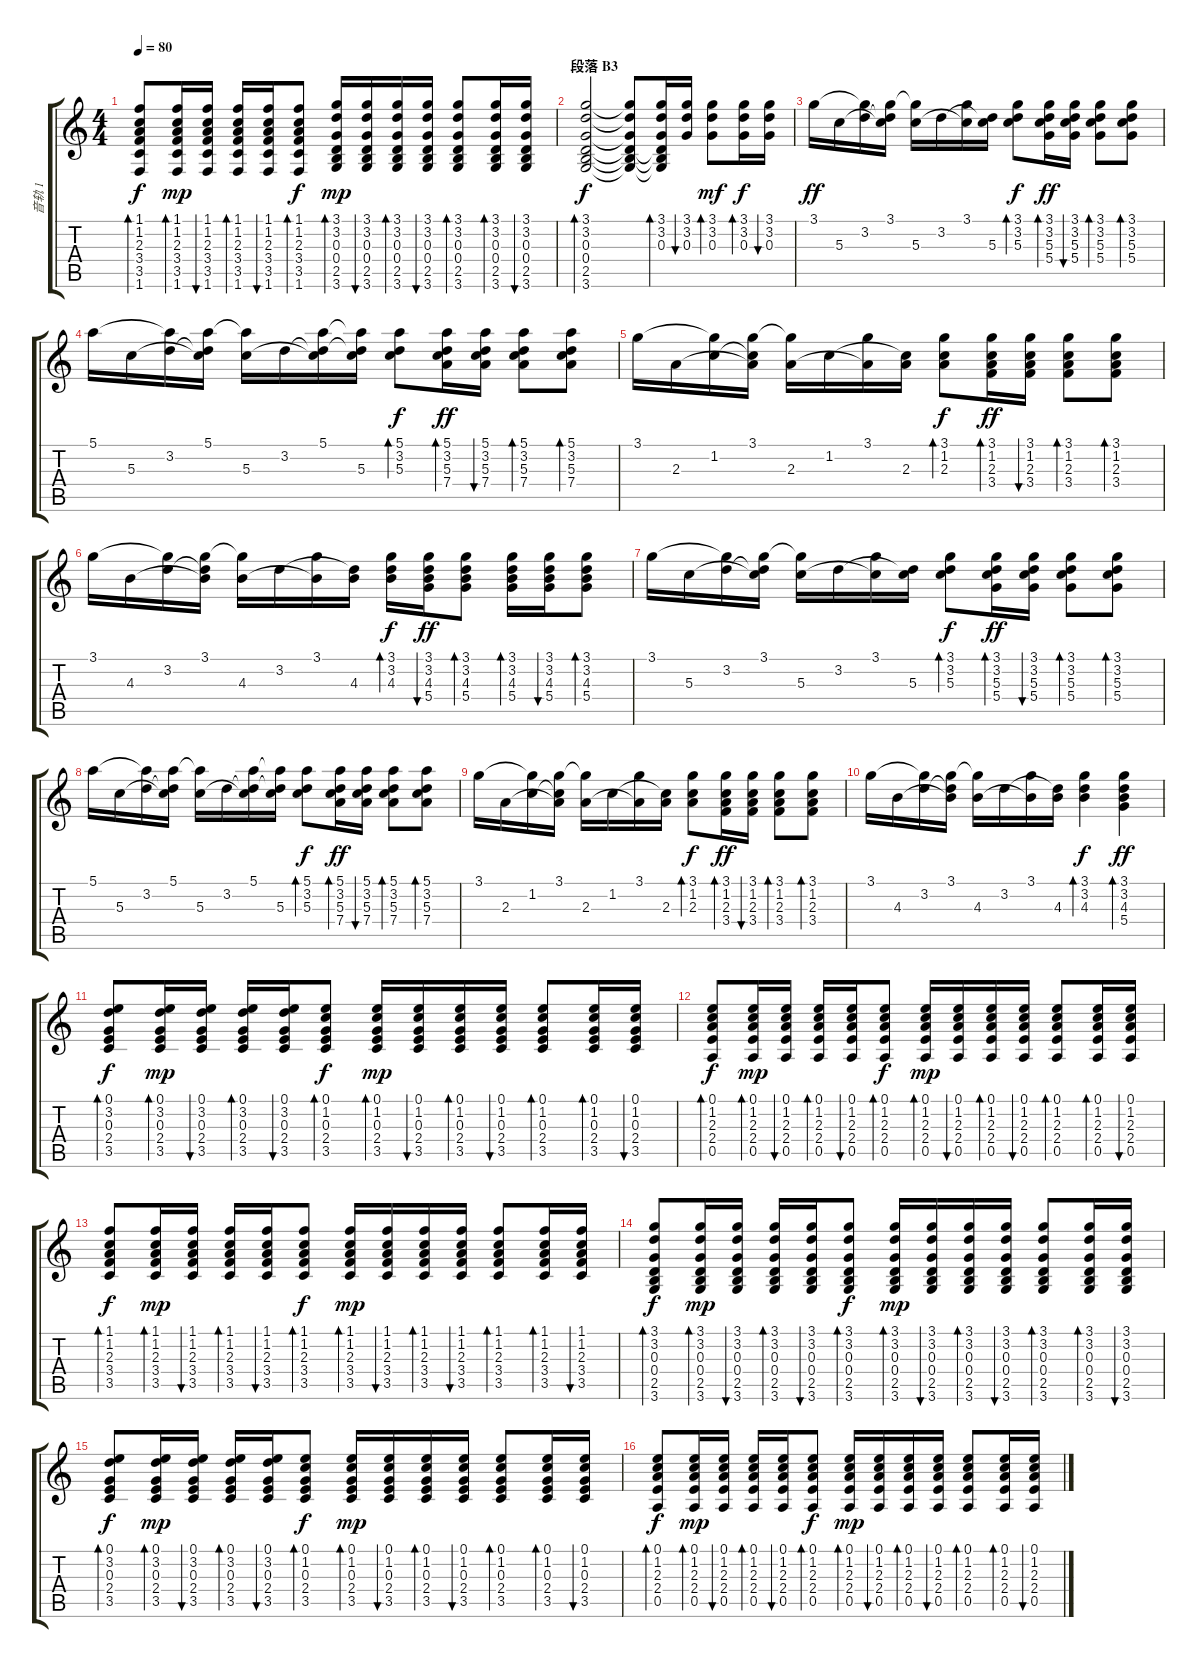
\track ("音轨 1" "音轨 1") {instrument acousticguitarsteel}
\staff {score tabs}
\tuning (E4 B3 G3 D3 A2 E2) {hide}
\ts (4 4)
\tempo 80
\clef g2
\ks c
(1.1 1.2 2.3 3.4 3.5 1.6).8{bd 30 dy f} (1.1 1.2 2.3 3.4 3.5 1.6).16{bd 30 dy mp} (1.1 1.2 2.3 3.4 3.5 1.6).16{bu 30} (1.1 1.2 2.3 3.4 3.5 1.6).16{bd 30} (1.1 1.2 2.3 3.4 3.5 1.6).16{bu 30} (1.1 1.2 2.3 3.4 3.5 1.6).8{bd 30 dy f} (3.1 3.2 0.3 0.4 2.5 3.6).16{bd 30 dy mp} (3.1 3.2 0.3 0.4 2.5 3.6).16{bu 30} (3.1 3.2 0.3 0.4 2.5 3.6).16{bd 30} (3.1 3.2 0.3 0.4 2.5 3.6).16{bu 30} (3.1 3.2 0.3 0.4 2.5 3.6).8{bd 30} (3.1 3.2 0.3 0.4 2.5 3.6).16{bd 30} (3.1 3.2 0.3 0.4 2.5 3.6).16{bu 30} |
\section ("" "段落 B3")
(3.1 3.2 0.3 0.4 2.5 3.6).2{bd 30 dy f} (3.1{t} 3.2{t} 0.3{t} 0.4{t} 2.5{t} 3.6{t}).8 (3.1 3.2 0.3 0.4{t} 2.5{t} 3.6{t}).16{bd 30} (3.1 3.2 0.3).16{bu 30} (3.1 3.2 0.3).8{bd 30 dy mf} (3.1 3.2 0.3).16{bd 30 dy f} (3.1 3.2 0.3).16{bu 30} |
3.1.16{dy ff} 5.3.16 (3.1{t} 3.2).16 (3.1 3.2{t} 5.3{t}).16 (3.1{t} 5.3).16 3.2.16 (3.1 5.3{t}).16 (3.2{t} 5.3).16 (3.1 3.2 5.3).8{bd 60 dy f} (3.1 3.2 5.3 5.4).16{bd 30 dy ff} (3.1 3.2 5.3 5.4).16{bu 30} (3.1 3.2 5.3 5.4).8{bd 30} (3.1 3.2 5.3 5.4).8{bd 30} |
5.1.16 5.3.16 (5.1{t} 3.2).16 (5.1 3.2{t} 5.3{t}).16 (5.1{t} 5.3).16 3.2.16 (5.1 3.2{t} 5.3{t}).16 (5.1{t} 3.2{t} 5.3).16 (5.1 3.2 5.3).8{bd 60 dy f} (5.1 3.2 5.3 7.4).16{bd 30 dy ff} (5.1 3.2 5.3 7.4).16{bu 30} (5.1 3.2 5.3 7.4).8{bd 30} (5.1 3.2 5.3 7.4).8{bd 30} |
3.1.16 2.3.16 (3.1{t} 1.2).16 (3.1 1.2{t} 2.3{t}).16 (3.1{t} 2.3).16 1.2.16 (3.1 2.3{t}).16 (1.2{t} 2.3).16 (3.1 1.2 2.3).8{bd 60 dy f} (3.1 1.2 2.3 3.4).16{bd 30 dy ff} (3.1 1.2 2.3 3.4).16{bu 30} (3.1 1.2 2.3 3.4).8{bd 30} (3.1 1.2 2.3 3.4).8{bd 30} |
3.1.16 4.3.16 (3.1{t} 3.2).16 (3.1 3.2{t} 4.3{t}).16 (3.1{t} 4.3).16 3.2.16 (3.1 4.3{t}).16 (3.2{t} 4.3).16 (3.1 3.2 4.3).16{bd 60 dy f} (3.1 3.2 4.3 5.4).16{bu 30 dy ff} (3.1 3.2 4.3 5.4).8{bd 30} (3.1 3.2 4.3 5.4).16{bd 30} (3.1 3.2 4.3 5.4).16{bu 30} (3.1 3.2 4.3 5.4).8{bd 30} |
3.1.16 5.3.16 (3.1{t} 3.2).16 (3.1 3.2{t} 5.3{t}).16 (3.1{t} 5.3).16 3.2.16 (3.1 5.3{t}).16 (3.2{t} 5.3).16 (3.1 3.2 5.3).8{bd 60 dy f} (3.1 3.2 5.3 5.4).16{bd 30 dy ff} (3.1 3.2 5.3 5.4).16{bu 30} (3.1 3.2 5.3 5.4).8{bd 30} (3.1 3.2 5.3 5.4).8{bd 30} |
5.1.16 5.3.16 (5.1{t} 3.2).16 (5.1 3.2{t} 5.3{t}).16 (5.1{t} 5.3).16 3.2.16 (5.1 3.2{t} 5.3{t}).16 (5.1{t} 3.2{t} 5.3).16 (5.1 3.2 5.3).8{bd 60 dy f} (5.1 3.2 5.3 7.4).16{bd 30 dy ff} (5.1 3.2 5.3 7.4).16{bu 30} (5.1 3.2 5.3 7.4).8{bd 30} (5.1 3.2 5.3 7.4).8{bd 30} |
3.1.16 2.3.16 (3.1{t} 1.2).16 (3.1 1.2{t} 2.3{t}).16 (3.1{t} 2.3).16 1.2.16 (3.1 2.3{t}).16 (1.2{t} 2.3).16 (3.1 1.2 2.3).8{bd 60 dy f} (3.1 1.2 2.3 3.4).16{bd 30 dy ff} (3.1 1.2 2.3 3.4).16{bu 30} (3.1 1.2 2.3 3.4).8{bd 30} (3.1 1.2 2.3 3.4).8{bd 30} |
3.1.16 4.3.16 (3.1{t} 3.2).16 (3.1 3.2{t} 4.3{t}).16 (3.1{t} 4.3).16 3.2.16 (3.1 4.3{t}).16 (3.2{t} 4.3).16 (3.1 3.2 4.3).4{bd 60 dy f} (3.1 3.2 4.3 5.4).4{bd 30 dy ff} |
(0.1 3.2 0.3 2.4 3.5).8{bd 30 dy f} (0.1 3.2 0.3 2.4 3.5).16{bd 30 dy mp} (0.1 3.2 0.3 2.4 3.5).16{bu 30} (0.1 3.2 0.3 2.4 3.5).16{bd 30} (0.1 3.2 0.3 2.4 3.5).16{bu 30} (0.1 1.2 0.3 2.4 3.5).8{bd 30 dy f} (0.1 1.2 0.3 2.4 3.5).16{bd 30 dy mp} (0.1 1.2 0.3 2.4 3.5).16{bu 30} (0.1 1.2 0.3 2.4 3.5).16{bd 30} (0.1 1.2 0.3 2.4 3.5).16{bu 30} (0.1 1.2 0.3 2.4 3.5).8{bd 30} (0.1 1.2 0.3 2.4 3.5).16{bd 30} (0.1 1.2 0.3 2.4 3.5).16{bu 30} |
(0.1 1.2 2.3 2.4 0.5).8{bd 30 dy f} (0.1 1.2 2.3 2.4 0.5).16{bd 30 dy mp} (0.1 1.2 2.3 2.4 0.5).16{bu 30} (0.1 1.2 2.3 2.4 0.5).16{bd 30} (0.1 1.2 2.3 2.4 0.5).16{bu 30} (0.1 1.2 2.3 2.4 0.5).8{bd 30 dy f} (0.1 1.2 2.3 2.4 0.5).16{bd 30 dy mp} (0.1 1.2 2.3 2.4 0.5).16{bu 30} (0.1 1.2 2.3 2.4 0.5).16{bd 30} (0.1 1.2 2.3 2.4 0.5).16{bu 30} (0.1 1.2 2.3 2.4 0.5).8{bd 30} (0.1 1.2 2.3 2.4 0.5).16{bd 30} (0.1 1.2 2.3 2.4 0.5).16{bu 30} |
(1.1 1.2 2.3 3.4 3.5).8{bd 30 dy f} (1.1 1.2 2.3 3.4 3.5).16{bd 30 dy mp} (1.1 1.2 2.3 3.4 3.5).16{bu 30} (1.1 1.2 2.3 3.4 3.5).16{bd 30} (1.1 1.2 2.3 3.4 3.5).16{bu 30} (1.1 1.2 2.3 3.4 3.5).8{bd 30 dy f} (1.1 1.2 2.3 3.4 3.5).16{bd 30 dy mp} (1.1 1.2 2.3 3.4 3.5).16{bu 30} (1.1 1.2 2.3 3.4 3.5).16{bd 30} (1.1 1.2 2.3 3.4 3.5).16{bu 30} (1.1 1.2 2.3 3.4 3.5).8{bd 30} (1.1 1.2 2.3 3.4 3.5).16{bd 30} (1.1 1.2 2.3 3.4 3.5).16{bu 30} |
(3.1 3.2 0.3 0.4 2.5 3.6).8{bd 30 dy f} (3.1 3.2 0.3 0.4 2.5 3.6).16{bd 30 dy mp} (3.1 3.2 0.3 0.4 2.5 3.6).16{bu 30} (3.1 3.2 0.3 0.4 2.5 3.6).16{bd 30} (3.1 3.2 0.3 0.4 2.5 3.6).16{bu 30} (3.1 3.2 0.3 0.4 2.5 3.6).8{bd 30 dy f} (3.1 3.2 0.3 0.4 2.5 3.6).16{bd 30 dy mp} (3.1 3.2 0.3 0.4 2.5 3.6).16{bu 30} (3.1 3.2 0.3 0.4 2.5 3.6).16{bd 30} (3.1 3.2 0.3 0.4 2.5 3.6).16{bu 30} (3.1 3.2 0.3 0.4 2.5 3.6).8{bd 30} (3.1 3.2 0.3 0.4 2.5 3.6).16{bd 30} (3.1 3.2 0.3 0.4 2.5 3.6).16{bu 30} |
(0.1 3.2 0.3 2.4 3.5).8{bd 30 dy f} (0.1 3.2 0.3 2.4 3.5).16{bd 30 dy mp} (0.1 3.2 0.3 2.4 3.5).16{bu 30} (0.1 3.2 0.3 2.4 3.5).16{bd 30} (0.1 3.2 0.3 2.4 3.5).16{bu 30} (0.1 1.2 0.3 2.4 3.5).8{bd 30 dy f} (0.1 1.2 0.3 2.4 3.5).16{bd 30 dy mp} (0.1 1.2 0.3 2.4 3.5).16{bu 30} (0.1 1.2 0.3 2.4 3.5).16{bd 30} (0.1 1.2 0.3 2.4 3.5).16{bu 30} (0.1 1.2 0.3 2.4 3.5).8{bd 30} (0.1 1.2 0.3 2.4 3.5).16{bd 30} (0.1 1.2 0.3 2.4 3.5).16{bu 30} |
(0.1 1.2 2.3 2.4 0.5).8{bd 30 dy f} (0.1 1.2 2.3 2.4 0.5).16{bd 30 dy mp} (0.1 1.2 2.3 2.4 0.5).16{bu 30} (0.1 1.2 2.3 2.4 0.5).16{bd 30} (0.1 1.2 2.3 2.4 0.5).16{bu 30} (0.1 1.2 2.3 2.4 0.5).8{bd 30 dy f} (0.1 1.2 2.3 2.4 0.5).16{bd 30 dy mp} (0.1 1.2 2.3 2.4 0.5).16{bu 30} (0.1 1.2 2.3 2.4 0.5).16{bd 30} (0.1 1.2 2.3 2.4 0.5).16{bu 30} (0.1 1.2 2.3 2.4 0.5).8{bd 30} (0.1 1.2 2.3 2.4 0.5).16{bd 30} (0.1 1.2 2.3 2.4 0.5).16{bu 30}
